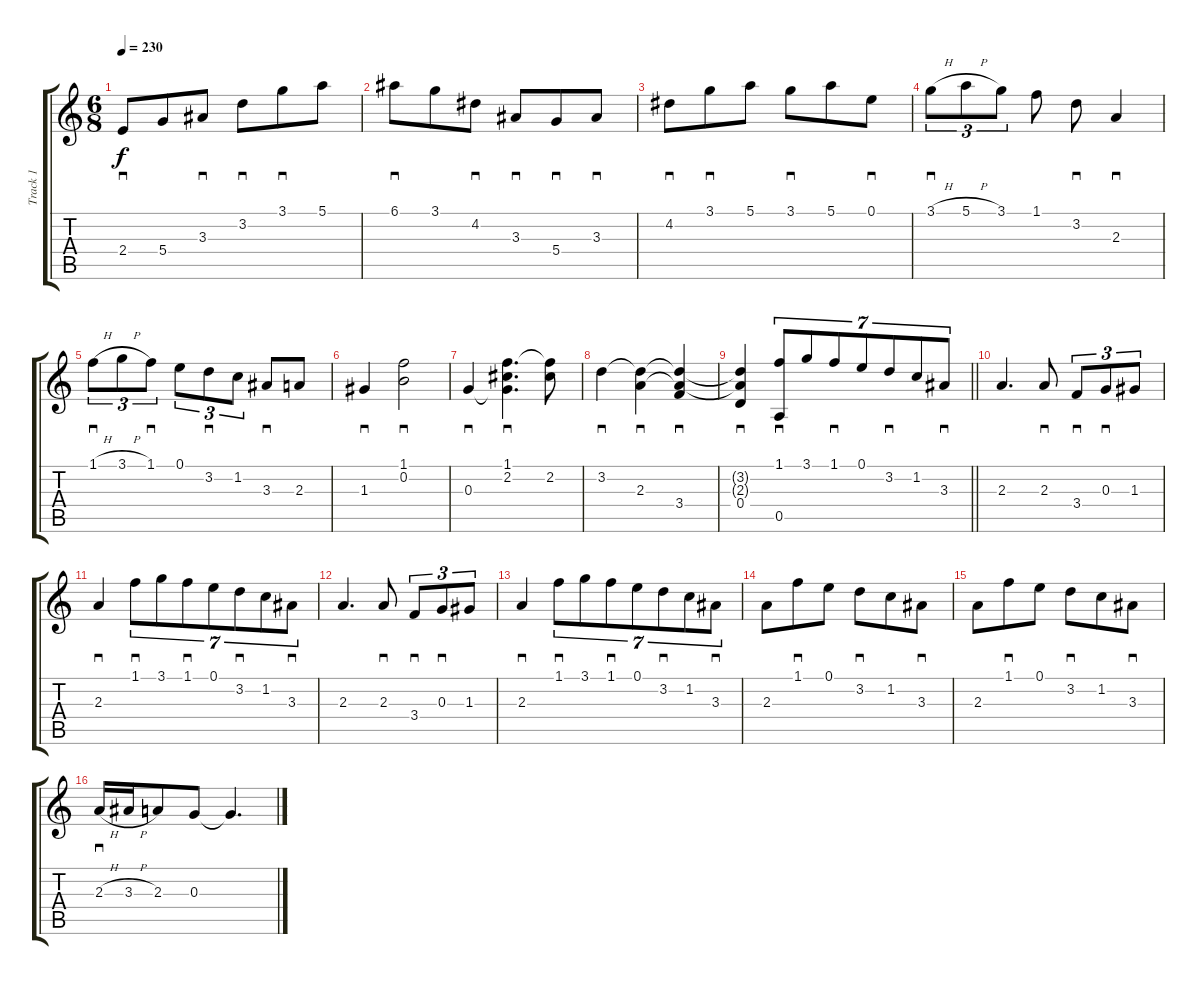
\track ("Track 1" "Track 1") {instrument acousticguitarnylon}
\staff {score tabs}
\tuning (E4 B3 G3 D3 A2 E2) {hide}
\ts (6 8)
\tempo 230
\clef g2
\ks c
2.4.8{sd dy f} 5.4.8 3.3.8{sd} 3.2.8{sd} 3.1.8{sd} 5.1.8 |
6.1.8{sd} 3.1.8 4.2.8{sd} 3.3.8{sd} 5.4.8{sd} 3.3.8{sd} |
4.2.8{sd} 3.1.8{sd} 5.1.8 3.1.8{sd} 5.1.8 0.1.8{sd} |
3.1{h}.8{sd tu (3 2)} 5.1{h}.8{tu (3 2)} 3.1.8{tu (3 2)} 1.1.8 3.2.8{sd} 2.3.4{sd} |
1.1{h}.8{sd tu (3 2)} 3.1{h}.8{tu (3 2)} 1.1.8{sd tu (3 2)} 0.1.8{tu (3 2)} 3.2.8{sd tu (3 2)} 1.2.8{tu (3 2)} 3.3.8{sd} 2.3.8 |
1.3.4{sd} (1.1 0.2).2{sd} |
0.3.4{sd} (1.1 2.2 0.3{t}).4{d sd} (1.1{t} 2.2).8 |
3.2.4{sd} (3.2{t} 2.3).4{sd} (3.2{t} 2.3{t} 3.4).4{sd} |
\barLineRight lightlight
(3.2{t} 2.3{t} 0.4).4{sd} (1.1 0.5).8{sd tu (7 4)} 3.1.8{tu (7 4)} 1.1.8{sd tu (7 4)} 0.1.8{tu (7 4)} 3.2.8{sd tu (7 4)} 1.2.8{tu (7 4)} 3.3.8{sd tu (7 4)} |
2.3.4{d} 2.3.8{sd} 3.4.8{sd tu (3 2)} 0.3.8{sd tu (3 2)} 1.3.8{tu (3 2)} |
2.3.4{sd} 1.1.8{sd tu (7 4)} 3.1.8{tu (7 4)} 1.1.8{sd tu (7 4)} 0.1.8{tu (7 4)} 3.2.8{sd tu (7 4)} 1.2.8{tu (7 4)} 3.3.8{sd tu (7 4)} |
2.3.4{d} 2.3.8{sd} 3.4.8{sd tu (3 2)} 0.3.8{sd tu (3 2)} 1.3.8{tu (3 2)} |
2.3.4{sd} 1.1.8{sd tu (7 4)} 3.1.8{tu (7 4)} 1.1.8{sd tu (7 4)} 0.1.8{tu (7 4)} 3.2.8{sd tu (7 4)} 1.2.8{tu (7 4)} 3.3.8{sd tu (7 4)} |
2.3.8 1.1.8{sd} 0.1.8 3.2.8{sd} 1.2.8 3.3.8{sd} |
2.3.8 1.1.8{sd} 0.1.8 3.2.8{sd} 1.2.8 3.3.8{sd} |
2.3{h}.16{sd} 3.3{h}.16 2.3.8 0.3.8 0.3{t}.4{d}
